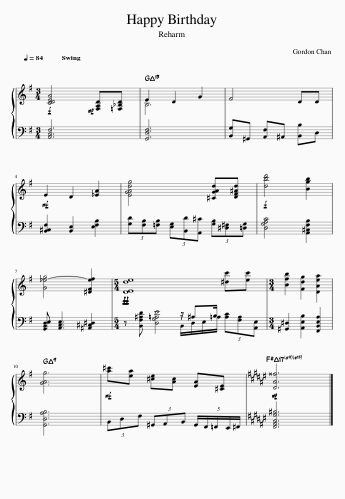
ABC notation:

X:1
%%score { ( 1 3 ) | ( 2 4 ) }
L:1/8
Q:1/4=84
M:3/4
I:linebreak $
K:G
V:1 treble
V:3 treble
V:2 bass
V:4 bass
V:1
!f! [CDEA]4!mp! [F,A,D][=F,_B,D] | E2 D2 G2 | F4 DD |$!mf! E2 D2 [_EA]2 | [EGAdg]4 [^CGAd][DF^Ad] | %5
!f! [dbd']4 [Bgb]2 |$ [G_e-g]4 [^DFef]2 |[M:5/4]!ff!!ff!!ff! [DEde]8 [^dc'][ec'] |[M:3/4] [Bfb]2 [Fdg]2 [DAea]2 |$ [GAg]6 | %10
!mf! [a^c'][ea] [^ce][Ac] [EA][^CE] |[K:F#]!mp! [DA^^f]6 |] %12
V:2
 [A,,C,F,]6 | [G,,D,F,]6 | [B,,G,]^G,, [A,,F,]^A,, [B,,B,]D, |$ [B,,^C,F,]2 [B,,E,]2 [E,F,B,]2 | (3[G,D][F,B,][=F,B,] (3[E,G,][B,,D][A,,^C] (3[G,B,][^D,^F,][=D,G,] | %5
 [D,G,A,C]4 [A,,^C,F,B,]2 |$ [G,,B,,D,E,] [A,,C,E,]3 [^A,,^C,^D,]2 |[M:5/4] z [B,,F,^A,D] [D,G,=A,E]4 z/ ^A,B,/ (3[=A,C][F,A,][A,,E,] |[M:3/4] [^G,,^D,]2 [A,,E,B,]2 [F,,B,,E,A,]2 |$ [G,,D,A,B,]6 | %10
 (3B,,D,F, (3^G,,A,,B,, (5:4:5G,,/F,,/=F,,/E,,/^F,,/ |[K:F#] [F,,A,,C,G,^B,]6 |] %12
V:3
 x6 | B,6 | x6 |$ x6 | x6 | %5
 x6 |$ x6 |[M:5/4] x10 |[M:3/4] x6 |$ x6 | %10
 x6 |[K:F#] x6 |] %12
V:4
 x6 | x6 | x6 |$ x6 | x6 | %5
 x6 |$ x6 |[M:5/4] x6 B,,/D,/E,/=A,/ x2 |[M:3/4] x6 |$ x6 | %10
 x6 |[K:F#] x6 |] %12
